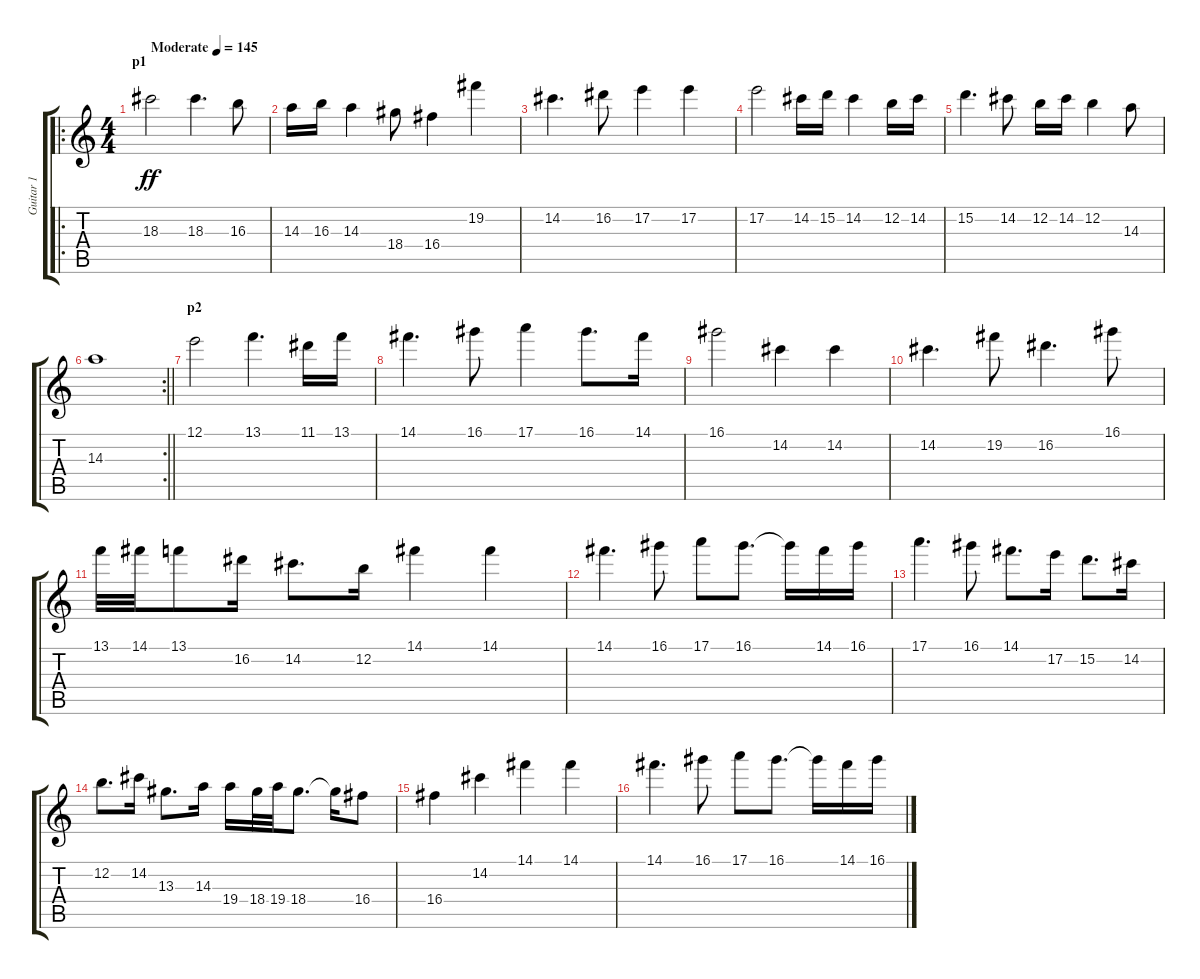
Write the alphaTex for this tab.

\track ("Guitar 1" "Guitar 1") {instrument overdrivenguitar}
\staff {score tabs}
\tuning (E4 B3 G3 D3 A2 E2) {hide}
\ro
\ts (4 4)
\section ("" "p1")
\tempo (145 "Moderate")
\clef g2
\ks c
18.3.2{dy ff instrument overdrivenguitar} 18.3.4{d} 16.3.8 |
14.3.16 16.3.16 14.3.4 18.4.8 16.4.4 19.2.4 |
14.2.4{d} 16.2.8 17.2.4 17.2.4 |
17.2.2 14.2.16 15.2.16 14.2.4 12.2.16 14.2.16 |
15.2.4{d} 14.2.8 12.2.16 14.2.16 12.2.4 14.3.8 |
\rc 2
\barLineRight lightlight
14.3.1 |
\section ("" "p2")
12.1.2 13.1.4{d} 11.1.16 13.1.16 |
14.1.4{d} 16.1.8 17.1.4 16.1.8{d} 14.1.16 |
16.1.2 14.2.4 14.2.4 |
14.2.4{d} 19.2.8 16.2.4{d} 16.1.8 |
13.1.32 14.1.32 13.1.8 16.2.16 14.2.8{d} 12.2.16 14.1.4 14.1.4 |
14.1.4{d} 16.1.8 17.1.8 16.1.8{d} 16.1{t}.16 14.1.16 16.1.16 |
17.1.4{d} 16.1.8 14.1.8{d} 17.2.16 15.2.8{d} 14.2.16 |
12.2.8{d} 14.2.16 13.3.8{d} 14.3.16 19.4.16 18.4.32 19.4.32 18.4.8{d} 18.4{t}.16 16.4.8 |
16.4.4 14.2.4 14.1.4 14.1.4 |
14.1.4{d} 16.1.8 17.1.8 16.1.8{d} 16.1{t}.16 14.1.16 16.1.16
